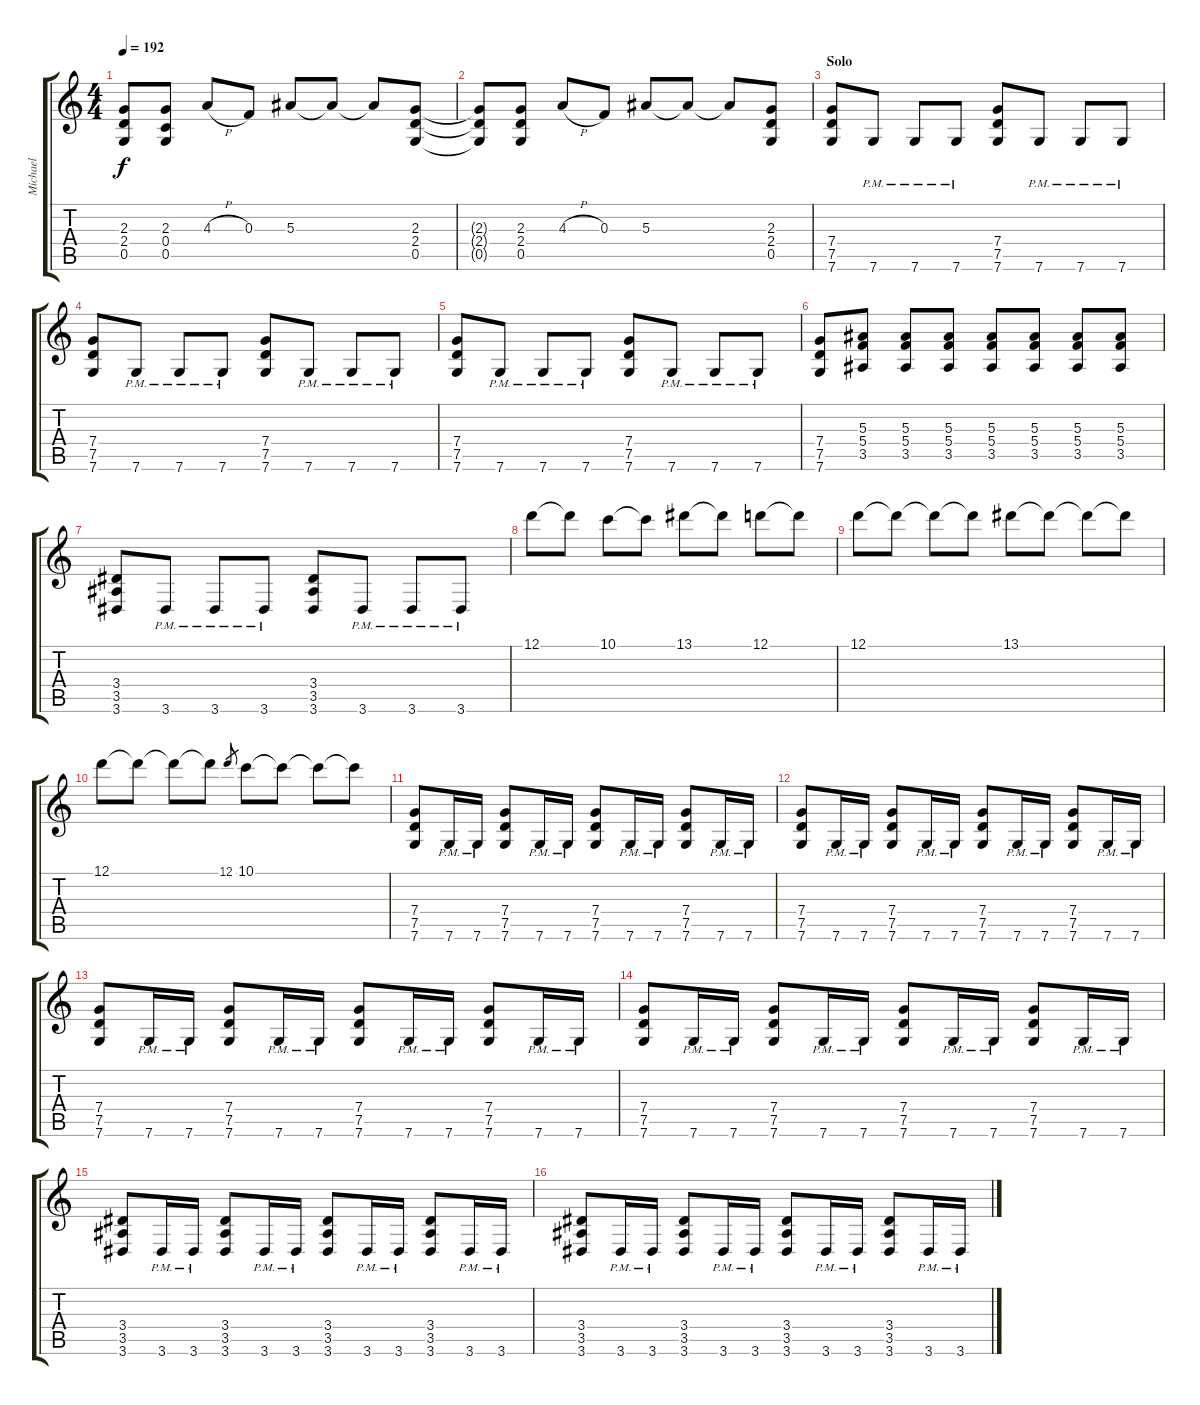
\track ("Michael" "Michael") {instrument distortionguitar}
\staff {score tabs}
\tuning (D4 A3 F3 C3 G2 C2) {hide}
\ts (4 4)
\tempo 192
\clef g2
\ks c
(2.3{t} 2.4{t} 0.5{t}).8{dy f} (2.3 0.4 0.5).8 4.3{h}.8 0.3.8 5.3.8 5.3{t}.8 5.3{t}.8 (2.3 2.4 0.5).8 |
(2.3{t} 2.4{t} 0.5{t}).8 (2.3 2.4 0.5).8 4.3{h}.8 0.3.8 5.3.8 5.3{t}.8 5.3{t}.8 (2.3 2.4 0.5).8 |
\section ("" "Solo")
(7.4 7.5 7.6).8{volume 11} 7.6{pm}.8 7.6{pm}.8 7.6{pm}.8 (7.4 7.5 7.6).8 7.6{pm}.8 7.6{pm}.8 7.6{pm}.8 |
(7.4 7.5 7.6).8 7.6{pm}.8 7.6{pm}.8 7.6{pm}.8 (7.4 7.5 7.6).8 7.6{pm}.8 7.6{pm}.8 7.6{pm}.8 |
(7.4 7.5 7.6).8 7.6{pm}.8 7.6{pm}.8 7.6{pm}.8 (7.4 7.5 7.6).8 7.6{pm}.8 7.6{pm}.8 7.6{pm}.8 |
(7.4 7.5 7.6).8 (5.3 5.4 3.5).8 (5.3 5.4 3.5).8 (5.3 5.4 3.5).8 (5.3 5.4 3.5).8 (5.3 5.4 3.5).8 (5.3 5.4 3.5).8 (5.3 5.4 3.5).8 |
(3.4 3.5 3.6).8 3.6{pm}.8 3.6{pm}.8 3.6{pm}.8 (3.4 3.5 3.6).8 3.6{pm}.8 3.6{pm}.8 3.6{pm}.8 |
12.1.8 12.1{t}.8 10.1.8 10.1{t}.8 13.1.8 13.1{t}.8 12.1.8 12.1{t}.8 |
12.1.8 12.1{t}.8 12.1{t}.8 12.1{t}.8 13.1.8 13.1{t}.8 13.1{t}.8 13.1{t}.8 |
12.1.8 12.1{t}.8 12.1{t}.8 12.1{t}.8 12.1.8{gr} 10.1.8 10.1{t}.8 10.1{t}.8 10.1{t}.8 |
(7.4 7.5 7.6).8 7.6{pm}.16 7.6{pm}.16 (7.4 7.5 7.6).8 7.6{pm}.16 7.6{pm}.16 (7.4 7.5 7.6).8 7.6{pm}.16 7.6{pm}.16 (7.4 7.5 7.6).8 7.6{pm}.16 7.6{pm}.16 |
(7.4 7.5 7.6).8 7.6{pm}.16 7.6{pm}.16 (7.4 7.5 7.6).8 7.6{pm}.16 7.6{pm}.16 (7.4 7.5 7.6).8 7.6{pm}.16 7.6{pm}.16 (7.4 7.5 7.6).8 7.6{pm}.16 7.6{pm}.16 |
(7.4 7.5 7.6).8 7.6{pm}.16 7.6{pm}.16 (7.4 7.5 7.6).8 7.6{pm}.16 7.6{pm}.16 (7.4 7.5 7.6).8 7.6{pm}.16 7.6{pm}.16 (7.4 7.5 7.6).8 7.6{pm}.16 7.6{pm}.16 |
(7.4 7.5 7.6).8 7.6{pm}.16 7.6{pm}.16 (7.4 7.5 7.6).8 7.6{pm}.16 7.6{pm}.16 (7.4 7.5 7.6).8 7.6{pm}.16 7.6{pm}.16 (7.4 7.5 7.6).8 7.6{pm}.16 7.6{pm}.16 |
(3.4 3.5 3.6).8 3.6{pm}.16 3.6{pm}.16 (3.4 3.5 3.6).8 3.6{pm}.16 3.6{pm}.16 (3.4 3.5 3.6).8 3.6{pm}.16 3.6{pm}.16 (3.4 3.5 3.6).8 3.6{pm}.16 3.6{pm}.16 |
(3.4 3.5 3.6).8 3.6{pm}.16 3.6{pm}.16 (3.4 3.5 3.6).8 3.6{pm}.16 3.6{pm}.16 (3.4 3.5 3.6).8 3.6{pm}.16 3.6{pm}.16 (3.4 3.5 3.6).8 3.6{pm}.16 3.6{pm}.16
